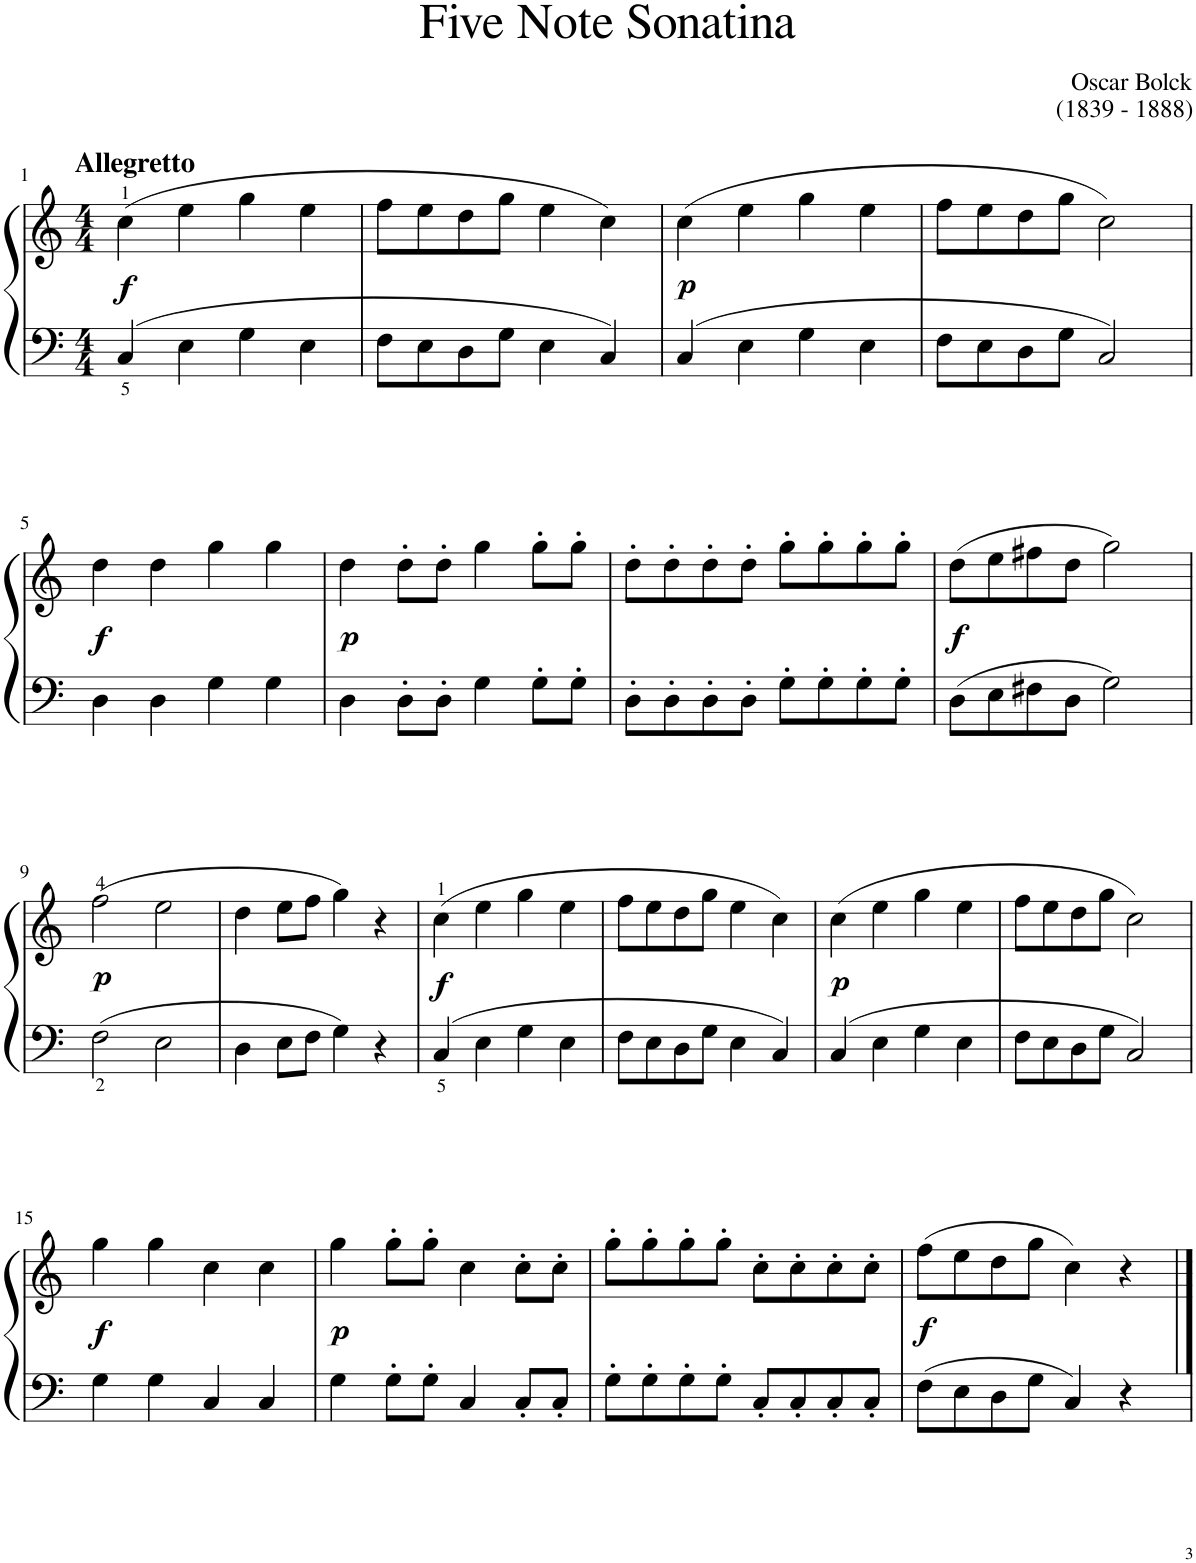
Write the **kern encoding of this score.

**kern	**kern	**dynam
*part1	*part1	*part1
*staff2	*staff1	*staff1/2
*I"Piano	*	*
*I'Pno	*	*
!!LO:PB:g=z
*clefF4	*clefG2	*
*k[]	*k[]	*
*M4/4	*M4/4	*
=1	=1	=1
!	!LO:TX:a:B:t=Allegretto	!
!	!	!LO:DY:b
4C/	(4cc\	f
4E\	4ee\	.
4G\	4gg\	.
4E\	4ee\	.
=2	=2	=2
8F\L	8ff\L	.
8E\	8ee\	.
8D\	8dd\	.
8G\J	8gg\J	.
4E\	4ee\	.
4C/	4cc\)	.
=3	=3	=3
!	!	!LO:DY:b
4C/	(4cc\	p
4E\	4ee\	.
4G\	4gg\	.
4E\	4ee\	.
=4	=4	=4
8F\L	8ff\L	.
8E\	8ee\	.
8D\	8dd\	.
8G\J	8gg\J	.
2C/	2cc\)	.
!!LO:LB:g=z
=5	=5	=5
!	!	!LO:DY:b
4D\	4dd\	f
4D\	4dd\	.
4G\	4gg\	.
4G\	4gg\	.
=6	=6	=6
!	!	!LO:DY:b
4D\	4dd\	p
8D'\L	8dd'\L	.
8D'\J	8dd'\J	.
4G\	4gg\	.
8G'\L	8gg'\L	.
8G'\J	8gg'\J	.
=7	=7	=7
8D'\L	8dd'\L	.
8D'\	8dd'\	.
8D'\	8dd'\	.
8D'\J	8dd'\J	.
8G'\L	8gg'\L	.
8G'\	8gg'\	.
8G'\	8gg'\	.
8G'\J	8gg'\J	.
=8	=8	=8
!	!	!LO:DY:b
8D\L	(8dd\L	f
8E\	8ee\	.
8F#X\	8ff#X\	.
8D\J	8dd\J	.
2G\	2gg\)	.
!!LO:LB:g=z
=9	=9	=9
!	!	!LO:DY:b
2F\	(2ff\	p
2E\	2ee\	.
=10	=10	=10
4D\	4dd\	.
8E\L	8ee\L	.
8F\J	8ff\J	.
4G\	4gg\)	.
4r	4r	.
=11	=11	=11
!	!	!LO:DY:b
4C/	(4cc\	f
4E\	4ee\	.
4G\	4gg\	.
4E\	4ee\	.
=12	=12	=12
8F\L	8ff\L	.
8E\	8ee\	.
8D\	8dd\	.
8G\J	8gg\J	.
4E\	4ee\	.
4C/	4cc\)	.
=13	=13	=13
!	!	!LO:DY:b
4C/	(4cc\	p
4E\	4ee\	.
4G\	4gg\	.
4E\	4ee\	.
=14	=14	=14
8F\L	8ff\L	.
8E\	8ee\	.
8D\	8dd\	.
8G\J	8gg\J	.
2C/	2cc\)	.
!!LO:LB:g=z
=15	=15	=15
!	!	!LO:DY:b
4G\	4gg\	f
4G\	4gg\	.
4C/	4cc\	.
4C/	4cc\	.
=16	=16	=16
!	!	!LO:DY:b
4G\	4gg\	p
8G'\L	8gg'\L	.
8G'\J	8gg'\J	.
4C/	4cc\	.
8C'/L	8cc'\L	.
8C'/J	8cc'\J	.
=17	=17	=17
8G'\L	8gg'\L	.
8G'\	8gg'\	.
8G'\	8gg'\	.
8G'\J	8gg'\J	.
8C'/L	8cc'\L	.
8C'/	8cc'\	.
8C'/	8cc'\	.
8C'/J	8cc'\J	.
=18	=18	=18
!	!	!LO:DY:b
8F\L	(8ff\L	f
8E\	8ee\	.
8D\	8dd\	.
8G\J	8gg\J	.
4C/	4cc\)	.
4r	4r	.
==	==	==
*-	*-	*-
